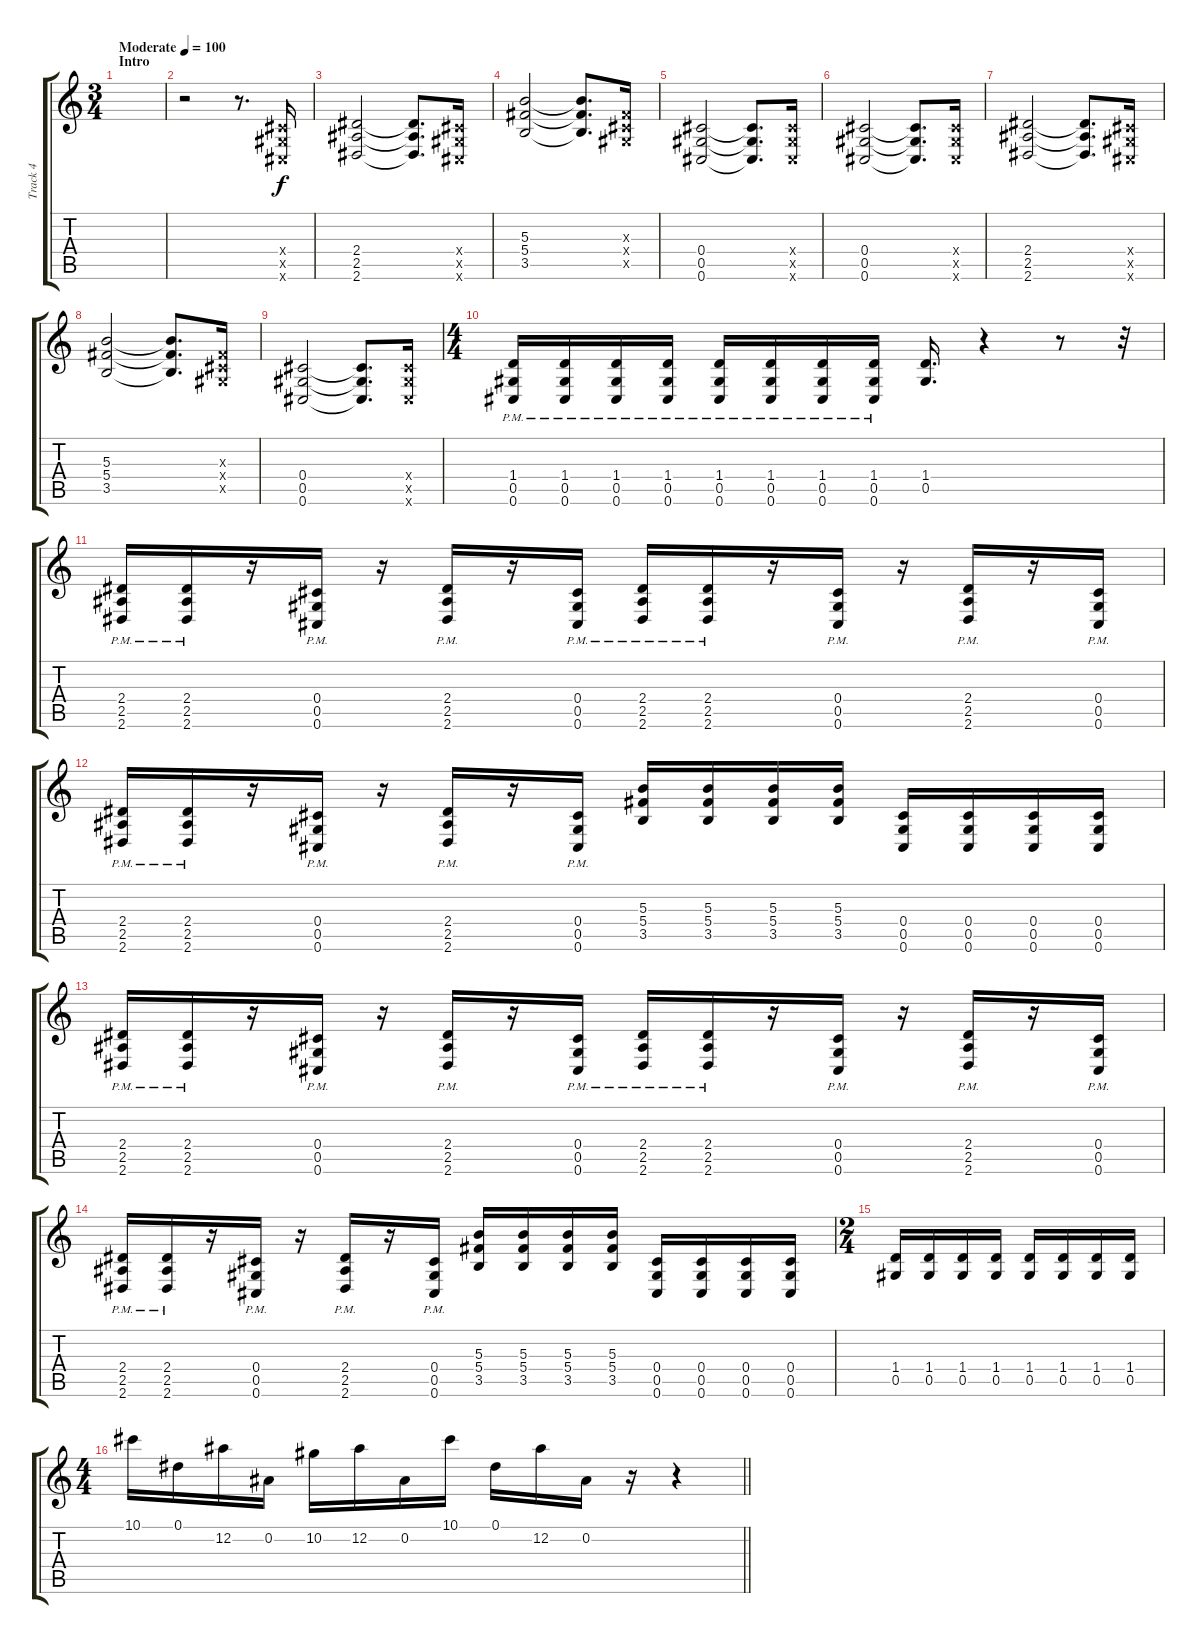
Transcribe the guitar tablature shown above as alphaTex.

\track ("Track 4" "Track 4") {instrument overdrivenguitar}
\staff {score tabs}
\tuning (Eb4 Bb3 Gb3 Db3 Ab2 Db2) {hide}
\ts (3 4)
\section ("" "Intro")
\tempo (100 "Moderate")
\clef g2
\ks c
|
r.2 r.8{d} (0.4{x} 0.5{x} 0.6{x}).16 |
(2.4 2.5 2.6).2 (2.4{t} 2.5{t} 2.6{t}).8{d} (0.4{x} 0.5{x} 0.6{x}).16 |
(5.3 5.4 3.5).2 (5.3{t} 5.4{t} 3.5{t}).8{d} (0.3{x} 0.4{x} 0.5{x}).16 |
(0.4 0.5 0.6).2 (0.4{t} 0.5{t} 0.6{t}).8{d} (0.4{x} 0.5{x} 0.6{x}).16 |
(0.4 0.5 0.6).2 (0.4{t} 0.5{t} 0.6{t}).8{d} (0.4{x} 0.5{x} 0.6{x}).16 |
(2.4 2.5 2.6).2 (2.4{t} 2.5{t} 2.6{t}).8{d} (0.4{x} 0.5{x} 0.6{x}).16 |
(5.3 5.4 3.5).2 (5.3{t} 5.4{t} 3.5{t}).8{d} (0.3{x} 0.4{x} 0.5{x}).16 |
(0.4 0.5 0.6).2 (0.4{t} 0.5{t} 0.6{t}).8{d} (0.4{x} 0.5{x} 0.6{x}).16 |
\ts (4 4)
(1.4{pm} 0.5{pm} 0.6{pm}).16 (1.4{pm} 0.5{pm} 0.6{pm}).16 (1.4{pm} 0.5{pm} 0.6{pm}).16 (1.4{pm} 0.5{pm} 0.6{pm}).16 (1.4{pm} 0.5{pm} 0.6{pm}).16 (1.4{pm} 0.5{pm} 0.6{pm}).16 (1.4{pm} 0.5{pm} 0.6{pm}).16 (1.4{pm} 0.5{pm} 0.6{pm}).16 (1.4 0.5).16{d} r.4 r.8 r.32 |
(2.4{pm} 2.5{pm} 2.6{pm}).16 (2.4{pm} 2.5{pm} 2.6{pm}).16 r.16 (0.4{pm} 0.5{pm} 0.6{pm}).16 r.16 (2.4{pm} 2.5{pm} 2.6{pm}).16 r.16 (0.4{pm} 0.5{pm} 0.6{pm}).16 (2.4{pm} 2.5{pm} 2.6{pm}).16 (2.4{pm} 2.5{pm} 2.6{pm}).16 r.16 (0.4{pm} 0.5{pm} 0.6{pm}).16 r.16 (2.4{pm} 2.5{pm} 2.6{pm}).16 r.16 (0.4{pm} 0.5{pm} 0.6{pm}).16 |
(2.4{pm} 2.5{pm} 2.6{pm}).16 (2.4{pm} 2.5{pm} 2.6{pm}).16 r.16 (0.4{pm} 0.5{pm} 0.6{pm}).16 r.16 (2.4{pm} 2.5{pm} 2.6{pm}).16 r.16 (0.4{pm} 0.5{pm} 0.6{pm}).16 (5.3 5.4 3.5).16 (5.3 5.4 3.5).16 (5.3 5.4 3.5).16 (5.3 5.4 3.5).16 (0.4 0.5 0.6).16 (0.4 0.5 0.6).16 (0.4 0.5 0.6).16 (0.4 0.5 0.6).16 |
(2.4{pm} 2.5{pm} 2.6{pm}).16 (2.4{pm} 2.5{pm} 2.6{pm}).16 r.16 (0.4{pm} 0.5{pm} 0.6{pm}).16 r.16 (2.4{pm} 2.5{pm} 2.6{pm}).16 r.16 (0.4{pm} 0.5{pm} 0.6{pm}).16 (2.4{pm} 2.5{pm} 2.6{pm}).16 (2.4{pm} 2.5{pm} 2.6{pm}).16 r.16 (0.4{pm} 0.5{pm} 0.6{pm}).16 r.16 (2.4{pm} 2.5{pm} 2.6{pm}).16 r.16 (0.4{pm} 0.5{pm} 0.6{pm}).16 |
(2.4{pm} 2.5{pm} 2.6{pm}).16 (2.4{pm} 2.5{pm} 2.6{pm}).16 r.16 (0.4{pm} 0.5{pm} 0.6{pm}).16 r.16 (2.4{pm} 2.5{pm} 2.6{pm}).16 r.16 (0.4{pm} 0.5{pm} 0.6{pm}).16 (5.3 5.4 3.5).16 (5.3 5.4 3.5).16 (5.3 5.4 3.5).16 (5.3 5.4 3.5).16 (0.4 0.5 0.6).16 (0.4 0.5 0.6).16 (0.4 0.5 0.6).16 (0.4 0.5 0.6).16 |
\ts (2 4)
(1.4 0.5).16 (1.4 0.5).16 (1.4 0.5).16 (1.4 0.5).16 (1.4 0.5).16 (1.4 0.5).16 (1.4 0.5).16 (1.4 0.5).16 |
\ts (4 4)
\barLineRight lightlight
10.1.16 0.1.16 12.2.16 0.2.16 10.2.16 12.2.16 0.2.16 10.1.16 0.1.16 12.2.16 0.2.16 r.16 r.4
